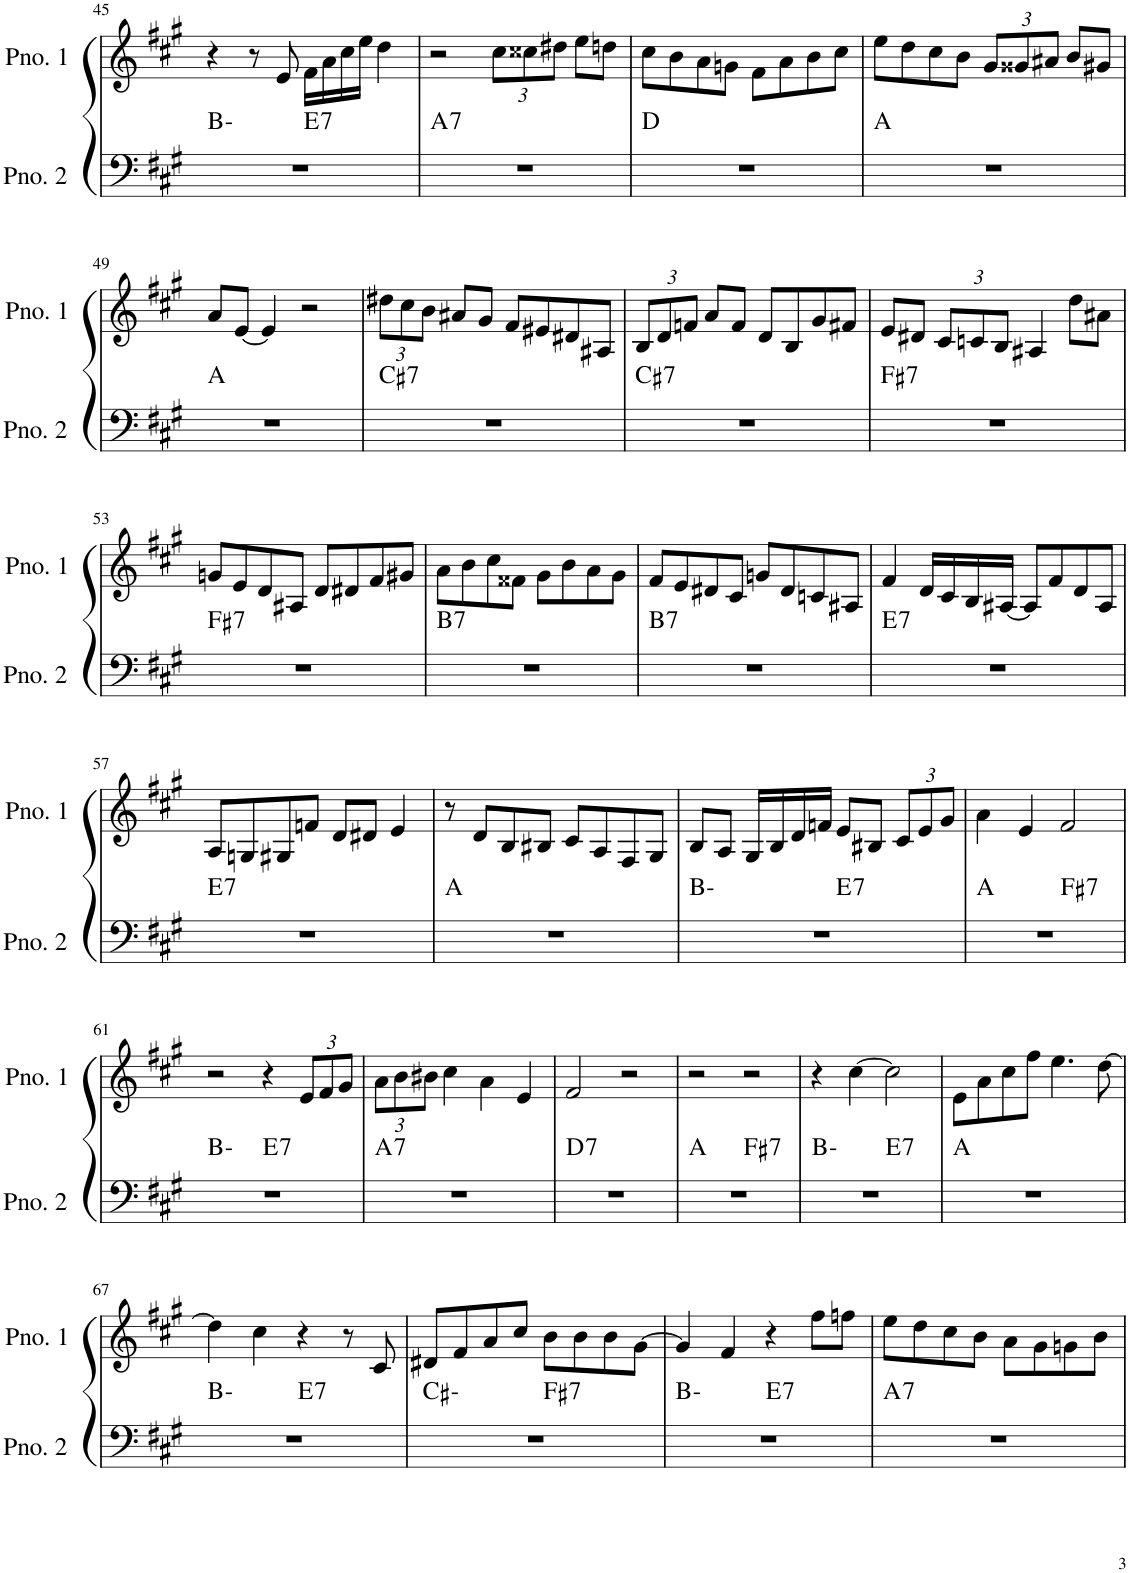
**kern	**harte	**kern
*part2	*part2	*part1
*staff2	*	*staff1
*I"ピアノ 2	*	*I"ピアノ 1
!!LO:PB:g=z
*clefF4	*	*clefG2
*k[f#c#g#]	*	*k[f#c#g#]
*M4/4	*	*M4/4
=45	=45	=45
*^	*	*
1r	2ryy	B:min	4r
.	.	.	8r
.	.	.	8e/
!	!	!LO:H:kt=7	!
.	2ryy	E:7	16f#\LL
.	.	.	16a\
.	.	.	16cc#\
.	.	.	16ee\JJ
.	.	.	4dd\
=46	=46	=46	=46
!	!	!LO:H:kt=7	!
*v	*v	*	*
1r	A:7	2r
*	*	*Xbrackettup
.	.	12cc#\L
.	.	12cc##X\
.	.	12dd#X\J
.	.	8ee\L
.	.	8ddn\J
=47	=47	=47
1r	D:maj	8cc#\L
.	.	8b\
.	.	8a\
.	.	8gn\J
.	.	8f#\L
.	.	8a\
.	.	8b\
.	.	8cc#\J
=48	=48	=48
1r	A:maj	8ee\L
.	.	8dd\
.	.	8cc#\
.	.	8b\J
.	.	12g#/L
.	.	12g##X/
.	.	12a#X/J
.	.	8b/L
.	.	8g#X/J
!!LO:LB:g=z
=49	=49	=49
1r	A:maj	8a/L
.	.	[8e/J
.	.	4e/]
.	.	2r
=50	=50	=50
!	!LO:H:kt=7	!
1r	C#:7	12dd#X\L
.	.	12cc#\
.	.	12b\J
.	.	8a#X/L
.	.	8g#/J
.	.	8f#/L
.	.	8e#X/
.	.	8d#X/
.	.	8A#X/J
=51	=51	=51
!	!LO:H:kt=7	!
1r	C#:7	12B/L
.	.	12d/
.	.	12fn/J
.	.	8a/L
.	.	8f/J
.	.	8d/L
.	.	8B/
.	.	8g#/
.	.	8f#X/J
=52	=52	=52
!	!LO:H:kt=7	!
1r	F#:7	8e/L
.	.	8d#X/J
.	.	12c#/L
.	.	12cn/
.	.	12B/J
.	.	4A#X/
.	.	8dd\L
.	.	8a#X\J
!!LO:LB:g=z
=53	=53	=53
!	!LO:H:kt=7	!
1r	F#:7	8gn/L
.	.	8e/
.	.	8d/
.	.	8A#X/J
.	.	8d/L
.	.	8d#X/
.	.	8f#/
.	.	8g#X/J
=54	=54	=54
!	!LO:H:kt=7	!
1r	B:7	8a\L
.	.	8b\
.	.	8cc#\
.	.	8f##X\J
.	.	8g#\L
.	.	8b\
.	.	8a\
.	.	8g#\J
=55	=55	=55
!	!LO:H:kt=7	!
1r	B:7	8f#/L
.	.	8e/
.	.	8d#X/
.	.	8c#/J
.	.	8gn/L
.	.	8d#/
.	.	8cn/
.	.	8A#X/J
=56	=56	=56
!	!LO:H:kt=7	!
1r	E:7	4f#/
.	.	16d/LL
.	.	16c#/
.	.	16B/
.	.	[16A#X/JJ
.	.	8A#/L]
.	.	8f#/
.	.	8d/
.	.	8A#/J
!!LO:LB:g=z
=57	=57	=57
!	!LO:H:kt=7	!
1r	E:7	8A/L
.	.	8Gn/
.	.	8G#X/
.	.	8fn/J
.	.	8d/L
.	.	8d#X/J
.	.	4e/
=58	=58	=58
1r	A:maj	8r
.	.	8d/L
.	.	8B/
.	.	8B#X/J
.	.	8c#/L
.	.	8A/
.	.	8F#/
.	.	8G#/J
=59	=59	=59
*^	*	*
1r	2ryy	B:min	8B/L
.	.	.	8A/J
.	.	.	16G#/LL
.	.	.	16B/
.	.	.	16d/
.	.	.	16fn/JJ
!	!	!LO:H:kt=7	!
.	2ryy	E:7	8e/L
.	.	.	8B#X/J
.	.	.	12c#/L
.	.	.	12e/
.	.	.	12g#/J
=60	=60	=60	=60
1r	2ryy	A:maj	4a\
.	.	.	4e/
!	!	!LO:H:kt=7	!
.	2ryy	F#:7	2f#/
!!LO:LB:g=z
=61	=61	=61	=61
1r	2ryy	B:min	2r
!	!	!LO:H:kt=7	!
.	2ryy	E:7	4r
.	.	.	12e/L
.	.	.	12f#/
.	.	.	12g#/J
=62	=62	=62	=62
!	!	!LO:H:kt=7	!
*v	*v	*	*
1r	A:7	12a\L
.	.	12b\
.	.	12b#X\J
.	.	4cc#\
.	.	4a\
.	.	4e/
=63	=63	=63
!	!LO:H:kt=7	!
1r	D:7	2f#/
.	.	2r
=64	=64	=64
*^	*	*
1r	2ryy	A:maj	2r
!	!	!LO:H:kt=7	!
.	2ryy	F#:7	2r
=65	=65	=65	=65
1r	2ryy	B:min	4r
.	.	.	[4cc#\
!	!	!LO:H:kt=7	!
.	2ryy	E:7	2cc#\]
*v	*v	*	*
=66	=66	=66
1r	A:maj	8e\L
.	.	8a\
.	.	8cc#\
.	.	8ff#\J
.	.	4.ee\
.	.	[8dd\
!!LO:LB:g=z
=67	=67	=67
*^	*	*
1r	2ryy	B:min	4dd\]
.	.	.	4cc#\
!	!	!LO:H:kt=7	!
.	2ryy	E:7	4r
.	.	.	8r
.	.	.	8c#/
=68	=68	=68	=68
1r	2ryy	C#:min	8d#X/L
.	.	.	8f#/
.	.	.	8a/
.	.	.	8cc#/J
!	!	!LO:H:kt=7	!
.	2ryy	F#:7	8b\L
.	.	.	8b\
.	.	.	8b\
.	.	.	[8g#\J
=69	=69	=69	=69
1r	2ryy	B:min	4g#/]
.	.	.	4f#/
!	!	!LO:H:kt=7	!
.	2ryy	E:7	4r
.	.	.	8ff#\L
.	.	.	8ffn\J
=70	=70	=70	=70
!	!	!LO:H:kt=7	!
*v	*v	*	*
1r	A:7	8ee\L
.	.	8dd\
.	.	8cc#\
.	.	8b\J
.	.	8a\L
.	.	8g#\
.	.	8gn\
.	.	8b\J
=	=	=
*-	*-	*-
